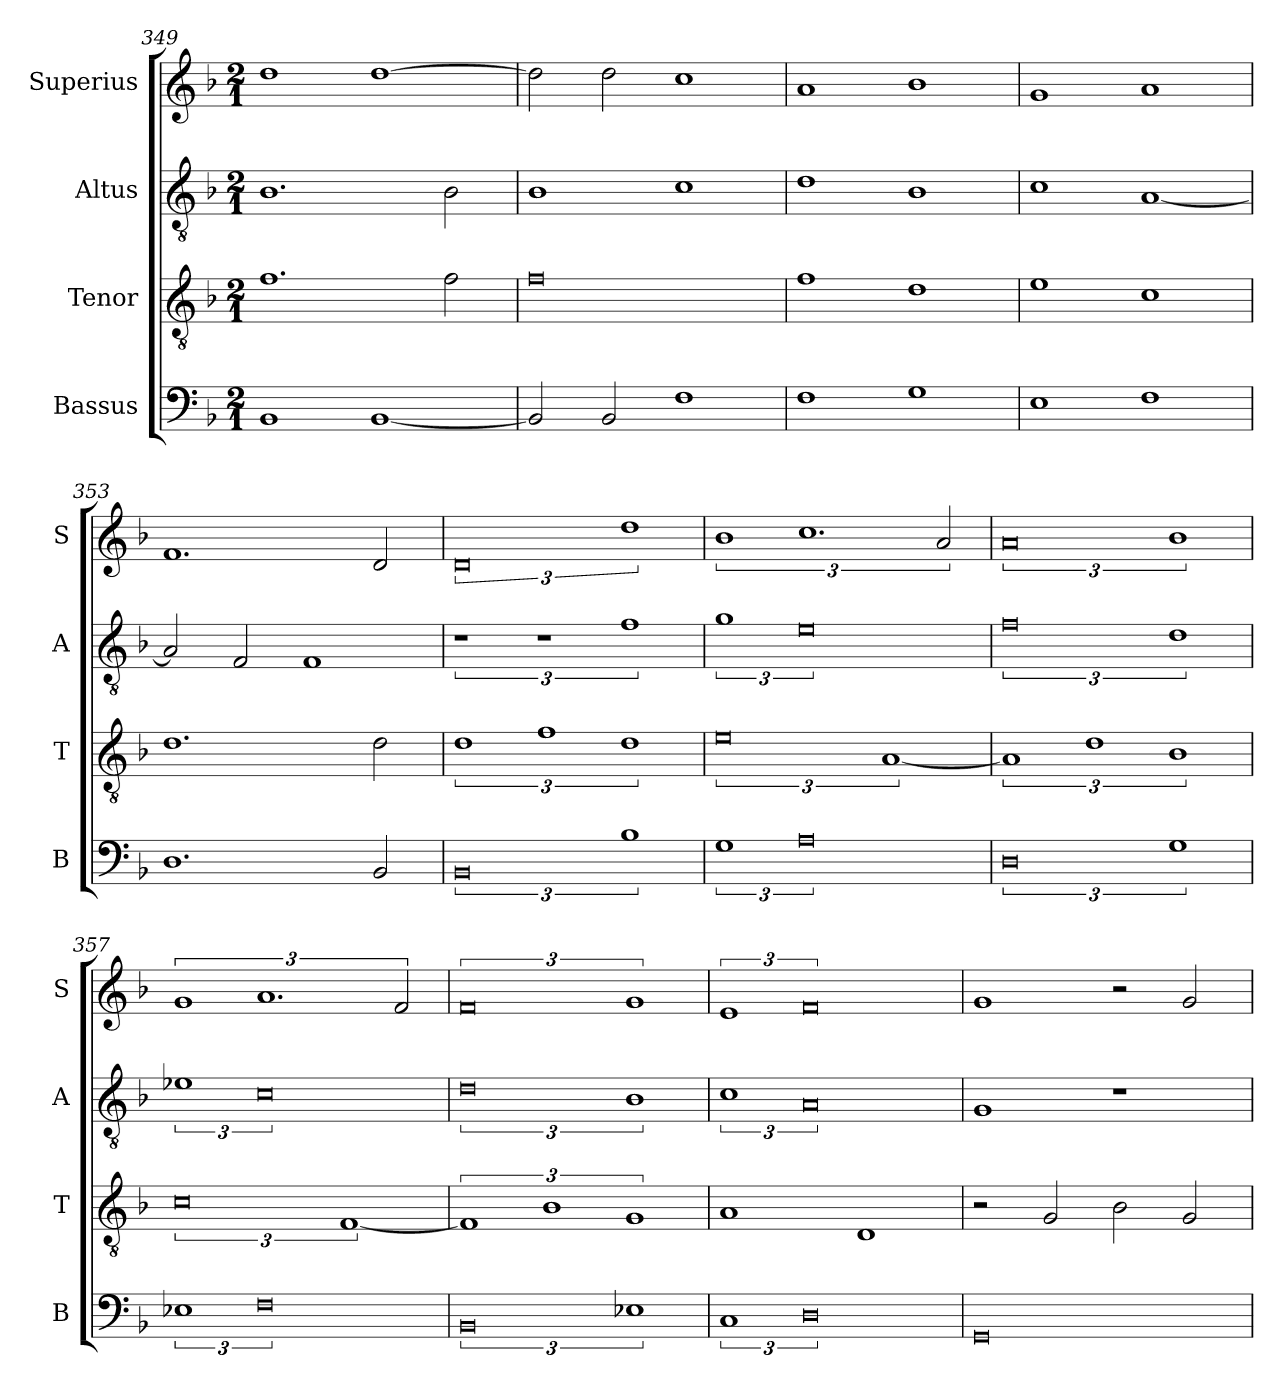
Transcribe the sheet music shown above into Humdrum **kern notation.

**kern	**kern	**kern	**kern
*part4	*part3	*part2	*part1
*staff4	*staff3	*staff2	*staff1
*I"Bassus	*I"Tenor	*I"Altus	*I"Superius
*I'B	*I'T	*I'A	*I'S
*clefF4	*clefGv2	*clefGv2	*clefG2
*k[b-]	*k[b-]	*k[b-]	*k[b-]
*M2/1	*M2/1	*M2/1	*M2/1
=349	=349	=349	=349
1BB-	1.f	1.B-	1dd
[1BB-	.	.	[1dd
.	2f\	2B-\	.
=350	=350	=350	=350
2BB-/]	0f	1B-	2dd\]
2BB-/	.	.	2dd\
1F	.	1c	1cc
=351	=351	=351	=351
1F	1f	1d	1a
1G	1d	1B-	1b-
=352	=352	=352	=352
1E	1e	1c	1g
1F	1c	[1A	1a
=353	=353	=353	=353
1.D	1.d	2A/]	1.f
.	.	2F/	.
.	.	1F	.
2BB-/	2d\	.	2d/
=354	=354	=354	=354
3%4BB-	3%2d	3%2r	3%4d
.	3%2f	3%2r	.
3%2B-	3%2d	3%2f	3%2dd
=355	=355	=355	=355
3%2G	3%4e	3%2g	3%2b-
3%4A	.	3%4e	3%2.cc
.	[3%2A	.	.
.	.	.	3a/
=356	=356	=356	=356
3%4D	3%2A]	3%4f	3%4a
.	3%2d	.	.
3%2G	3%2B-	3%2d	3%2b-
=357	=357	=357	=357
3%2E-X	3%4c	3%2e-X	3%2g
3%4F	.	3%4c	3%2.a
.	[3%2F	.	.
.	.	.	3f/
=358	=358	=358	=358
3%4BB-	3%2F]	3%4d	3%4f
.	3%2B-	.	.
3%2E-X	3%2G	3%2B-	3%2g
=359	=359	=359	=359
3%2C	1A	3%2c	3%2e
3%4D	.	3%4A	3%4f
.	1D	.	.
=360	=360	=360	=360
0GG	2r	1G	1g
.	2G/	.	.
.	2B-\	1r	2r
.	2G/	.	2g/
=	=	=	=
*-	*-	*-	*-
